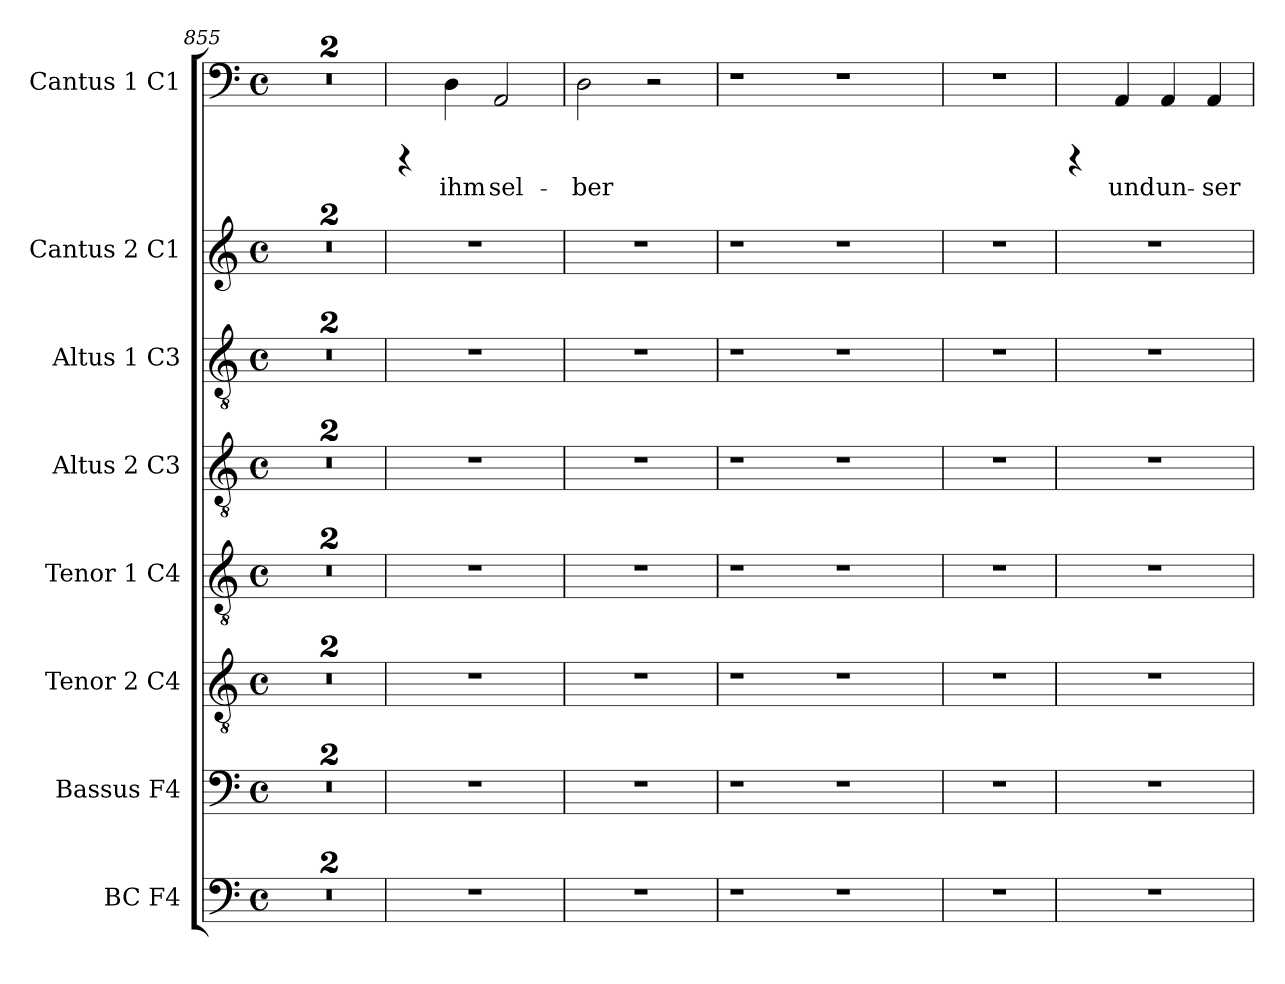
**kern	**kern	**kern	**kern	**kern	**kern	**kern	**kern	**text
*part8	*part7	*part6	*part5	*part4	*part3	*part2	*part1	*part1
*staff8	*staff7	*staff6	*staff5	*staff4	*staff3	*staff2	*staff1	*staff1
*I"BC  F4	*I"Bassus  F4	*I"Tenor 2  C4	*I"Tenor 1  C4	*I"Altus 2  C3	*I"Altus 1  C3	*I"Cantus 2  C1	*I"Cantus 1  C1	*
*clefF4	*clefF4	*clefGv2	*clefGv2	*clefGv2	*clefGv2	*clefG2	*clefF4	*
*k[]	*k[]	*k[]	*k[]	*k[]	*k[]	*k[]	*k[]	*
*C:	*C:	*C:	*C:	*C:	*C:	*C:	*C:	*
*M4/4	*M4/4	*M4/4	*M4/4	*M4/4	*M4/4	*M4/4	*M4/4	*
*met(c)	*met(c)	*met(c)	*met(c)	*met(c)	*met(c)	*met(c)	*met(c)	*
=855	=855	=855	=855	=855	=855	=855	=855	=855
1r	1r	1r	1r	1r	1r	1r	1r	.
=856	=856	=856	=856	=856	=856	=856	=856	=856
1r	1r	1r	1r	1r	1r	1r	1r	.
=857	=857	=857	=857	=857	=857	=857	=857	=857
1r	1r	1r	1r	1r	1r	1r	4rCCC	.
!	!	!	!	!	!	!	!	!LO:LY:b:cj
.	.	.	.	.	.	.	4D\	ihm
!	!	!	!	!	!	!	!	!LO:LY:b:cj
.	.	.	.	.	.	.	2AA/	sel-
=858	=858	=858	=858	=858	=858	=858	=858	=858
!	!	!	!	!	!	!	!	!LO:LY:b:cj
1r	1r	1r	1r	1r	1r	1r	2D\	-ber
.	.	.	.	.	.	.	2r	.
=859	=859	=859	=859	=859	=859	=859	=859	=859
1r	1r	1r	1r	1r	1r	1r	1r	.
1r	1r	1r	1r	1r	1r	1r	1r	.
=860	=860	=860	=860	=860	=860	=860	=860	=860
1r	1r	1r	1r	1r	1r	1r	1r	.
=861	=861	=861	=861	=861	=861	=861	=861	=861
1r	1r	1r	1r	1r	1r	1r	4rCCC	.
!	!	!	!	!	!	!	!	!LO:LY:b:cj
.	.	.	.	.	.	.	4AA/	und
!	!	!	!	!	!	!	!	!LO:LY:b:cj
.	.	.	.	.	.	.	4AA/	un-
!	!	!	!	!	!	!	!	!LO:LY:b:cj
.	.	.	.	.	.	.	4AA/	-ser
=	=	=	=	=	=	=	=	=
*-	*-	*-	*-	*-	*-	*-	*-	*-
